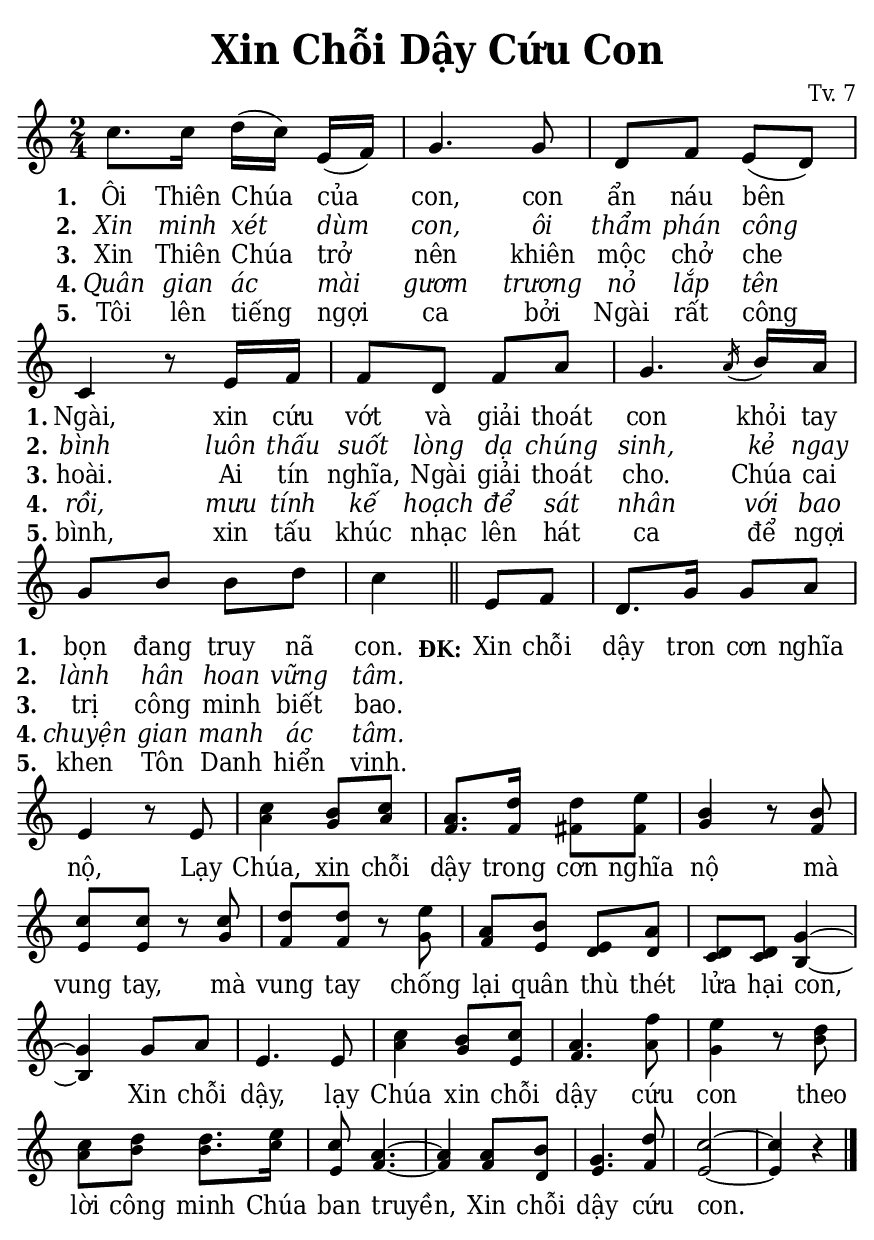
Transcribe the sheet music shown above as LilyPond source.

% Cài đặt chung\
\version "2.22.1"
\include "english.ly"

\header {
  title = \markup { \fontsize #1 "Xin Chỗi Dậy Cứu Con" }
  composer = "Tv. 7"
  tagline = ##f
}

% Nhạc phiên khúc
nhacPhienKhucSop = \relative c'' {
  c8. c16 d ([c]) e, (f) |
  g4. g8 |
  d8 f e (d) |
  c4 r8 e16 f |
  f8 d f a |
  g4. \slashedGrace { a16 ( } b) a |
  g8 b b d |
  c4 \bar "||"
  
  <> \tweak extra-offset #'(-6.5 . -2.5) _\markup { \bold "ĐK:" }
  e,8 f |
  d8. g16 g8 a |
  e4 r8 e |
  c'4 b8 c |
  a8. d16 d8 e |
  b4 r8 b |
  c c r c |
  d d r e |
  a, b e, a |
  d, d g4 ~ |
  g g8 a |
  e4. e8 |
  c'4 b8 c |
  a4. f'8 |
  e4 r8 d |
  c d d8. e16 |
  c8 a4. ~ |
  a4 a8 b |
  g4. d'8 |
  c2 ~ |
  c4 r \bar "|."
}

nhacPhienKhucAlto = \relative c'' {
  R2*7
  r4
  e,8 f |
  d8. g16 g8 a |
  e4 r8 e |
  a4 g8 a |
  f8. f16 fs8 fs |
  g4 r8 f |
  e e r g |
  f f r g |
  f e d d |
  c c b4 ~ |
  b g'8 a |
  e4. e8 |
  a4 g8 e |
  f4. a8 |
  g4 r8 b |
  a b b8. c16 |
  e,8 f4. ~ |
  f4 f8 d |
  e4. f8 |
  e2 ~ |
  e4 r
}

% Lời phiên khúc
loiPhienKhucSop = \lyrics {
  <<
    {
      \set stanza = "1."
      Ôi Thiên Chúa của con,
      con ẩn náu bên Ngài,
      xin cứu vớt và giải thoát con
      khỏi tay bọn đang truy nã con.
    }
    \new Lyrics {
	    \set associatedVoice = "beSop"
	    \set stanza = "2."
      \override Lyrics.LyricText.font-shape = #'italic
	    Xin minh xét dùm con,
	    ôi thẩm phán công bình
	    luôn thấu suốt lòng dạ chúng sinh,
	    kẻ ngay lành hân hoan vững tâm.
    }
    \new Lyrics {
	    \set associatedVoice = "beSop"
	    \set stanza = "3."
	    Xin Thiên Chúa trở nên khiên mộc chở che hoài.
	    Ai tín nghĩa, Ngài giải thoát cho.
	    Chúa cai trị công minh biết bao.
    }
    \new Lyrics {
	    \set associatedVoice = "beSop"
	    \set stanza = "4."
      \override Lyrics.LyricText.font-shape = #'italic
	    Quân gian ác mài gươm trương nỏ lắp tên rồi,
	    mưu tính kế hoạch để sát nhân
	    với bao chuyện gian manh ác tâm.
    }
    \new Lyrics {
	    \set associatedVoice = "beSop"
	    \set stanza = "5."
	    Tôi lên tiếng ngợi ca bởi Ngài rất công bình,
	    xin tấu khúc nhạc lên hát ca
	    để ngợi khen Tôn Danh hiển vinh.
    }
  >>
  %\set stanza = "ĐK:"
  \set stanza = ""
  Xin chỗi dậy tron cơn nghĩa nộ,
  Lạy Chúa, xin chỗi dậy trong cơn nghĩa nộ mà vung tay,
  mà vung tay chống lại quân thù thét lửa hại con,
  Xin chỗi dậy, lạy Chúa xin chỗi dậy cứu con
  theo lời công minh Chúa ban truyền,
  Xin chỗi dậy cứu con.
}

% Dàn trang
\paper {
  #(set-paper-size "a5")
  top-margin = 3\mm
  bottom-margin = 3\mm
  left-margin = 3\mm
  right-margin = 3\mm
  indent = #0
  #(define fonts
	 (make-pango-font-tree "Deja Vu Serif Condensed"
	 		       "Deja Vu Serif Condensed"
			       "Deja Vu Serif Condensed"
			       (/ 20 20)))
  print-page-number = ##f
  page-count = 1
}

TongNhip = {
  \key c \major \time 2/4
  \set Timing.beamExceptions = #'()
  \set Timing.baseMoment = #(ly:make-moment 1/4)
}

% mã nguồn cho những chức năng chưa hỗ trợ trong phiên bản lilypond hiện tại
% cung cấp bởi cộng đồng lilypond khi gửi email đến lilypond-user@gnu.org
% Đổi kích thước nốt cho bè phụ
notBePhu =
#(define-music-function (font-size music) (number? ly:music?)
   (for-some-music
     (lambda (m)
       (if (music-is-of-type? m 'rhythmic-event)
           (begin
             (set! (ly:music-property m 'tweaks)
                   (cons `(font-size . ,font-size)
                         (ly:music-property m 'tweaks)))
             #t)
           #f))
     music)
   music)

% in số phiên khúc trên mỗi dòng
#(define (add-grob-definition grob-name grob-entry)
    (set! all-grob-descriptions
          (cons ((@@ (lily) completize-grob-entry)
                 (cons grob-name grob-entry))
                all-grob-descriptions)))

#(add-grob-definition
   'StanzaNumberSpanner
   `((direction . ,LEFT)
     (font-series . bold)
     (padding . 0.5)
     (side-axis . ,X)
     (stencil . ,ly:text-interface::print)
     (X-offset . ,ly:side-position-interface::x-aligned-side)
     (Y-extent . ,grob::always-Y-extent-from-stencil)
     (meta . ((class . Spanner)
              (interfaces . (font-interface
                             side-position-interface
                             stanza-number-interface
                             text-interface))))))

\layout {
   \context {
     \Global
     \grobdescriptions #all-grob-descriptions
   }
   \context {
     \Score
     \remove Stanza_number_align_engraver
     \consists
       #(lambda (context)
          (let ((texts '())
                (syllables '()))
            (make-engraver
             (acknowledgers
              ((stanza-number-interface engraver grob source-engraver)
                 (set! texts (cons grob texts)))
              ((lyric-syllable-interface engraver grob source-engraver)
                 (set! syllables (cons grob syllables))))
             ((stop-translation-timestep engraver)
                (for-each
                 (lambda (text)
                   (for-each
                    (lambda (syllable)
                      (ly:pointer-group-interface::add-grob text
'side-support-elements syllable))
                    syllables))
                 texts)
                (set! syllables '())))))
   }
   \context {
     \Lyrics
     \remove Stanza_number_engraver
     \consists
       #(lambda (context)
          (let ((text #f)
                (last-stanza #f))
            (make-engraver
             ((process-music engraver)
                (let ((stanza (ly:context-property context 'stanza #f)))
                  (if (and stanza (not (equal? stanza last-stanza)))
                      (let ((column (ly:context-property context
'currentCommandColumn)))
                        (set! last-stanza stanza)
                        (if text
                            (ly:spanner-set-bound! text RIGHT column))

                        (set! text (ly:engraver-make-grob engraver
'StanzaNumberSpanner '()))
                        (ly:grob-set-property! text 'text stanza)
                        (ly:spanner-set-bound! text LEFT column)))))
             ((finalize engraver)
                (if text
                    (let ((column (ly:context-property context
'currentCommandColumn)))
                      (ly:spanner-set-bound! text RIGHT column)))))))
     \override StanzaNumberSpanner.horizon-padding = 10000
   }
}
% kết thúc mã nguồn

\score {
  \new ChoirStaff <<
    \new Staff \with {
        \consists "Merge_rests_engraver"
        printPartCombineTexts = ##f
      }
      <<
      \new Voice \TongNhip \partCombine 
        \nhacPhienKhucSop
        \notBePhu -1 { \nhacPhienKhucAlto }
      \new NullVoice = beSop \nhacPhienKhucSop
      \new Lyrics \lyricsto beSop \loiPhienKhucSop
      >>
  >>
  \layout {
    \override Lyrics.LyricSpace.minimum-distance = #1
    \override Score.BarNumber.break-visibility = ##(#f #f #f)
    \override Score.SpacingSpanner.uniform-stretching = ##t
  } 
}
